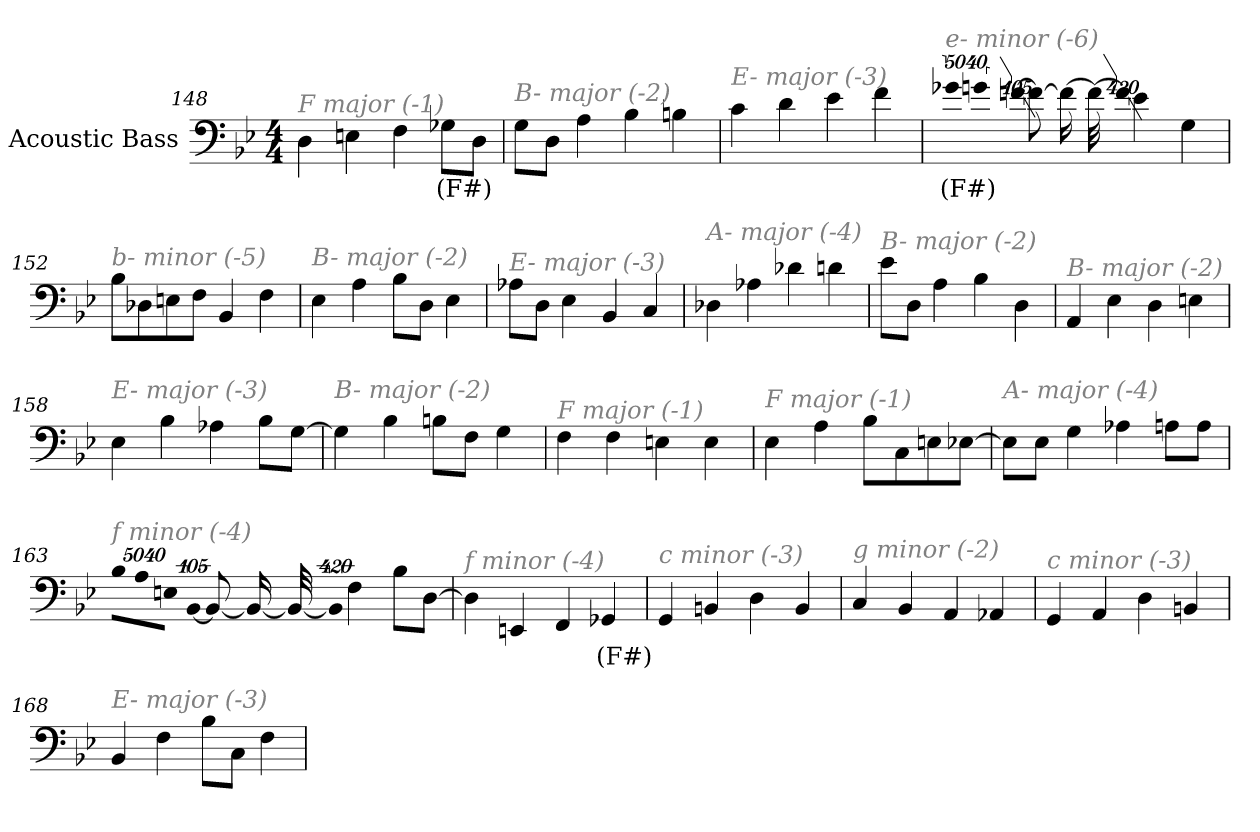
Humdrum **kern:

**kern	**text
*part1	*part1
*staff1	*staff1
*I"Acoustic Bass	*
*clefF4	*
*ITrd7c12	*
*k[b-e-]	*
*B-:	*
*M4/4	*
=148	=148
!LO:TX:i:color=#808080:t=F major (-1)	!
4DD	.
4EEn	.
4FF	.
8GG-XiL	(F#)
8DDJ	.
=149	=149
!LO:TX:i:color=#808080:t=B- major (-2)	!
8GGL	.
8DDJ	.
4AA	.
4BB-	.
4BBn	.
=150	=150
!LO:TX:i:color=#808080:t=E- major (-3)	!
4C	.
4D	.
4E-	.
4F	.
=151	=151
!LO:N:vis=8	!
!LO:TX:i:color=#808080:t=e- minor (-6)	!
40320%3347G-Xi	(F#)
!LO:N:vis=4	!
20160%3347G	.
!LO:N:vis=1024	!
[13440%13Fn	.
8F_	.
16F_	.
32F_	.
!LO:N:vis=1024%31	!
13440%407F]	.
4E-	.
4GG	.
=152	=152
!LO:TX:i:color=#808080:t=b- minor (-5)	!
8BB-L	.
8DD-X	.
8EEn	.
8FFJ	.
4BBB-	.
4FF	.
=153	=153
!LO:TX:i:color=#808080:t=B- major (-2)	!
4EE-	.
4AA	.
8BB-L	.
8DDJ	.
4EE-	.
=154	=154
!LO:TX:i:color=#808080:t=E- major (-3)	!
8AA-XL	.
8DDJ	.
4EE-	.
4BBB-	.
4CC	.
=155	=155
!LO:TX:i:color=#808080:t=A- major (-4)	!
4DD-X	.
4AA-X	.
4D-X	.
4Dn	.
=156	=156
!LO:TX:i:color=#808080:t=B- major (-2)	!
8E-L	.
8DDJ	.
4AA	.
4BB-	.
4DD	.
=157	=157
!LO:TX:i:color=#808080:t=B- major (-2)	!
4AAA	.
4EE-	.
4DD	.
4EEn	.
=158	=158
!LO:TX:i:color=#808080:t=E- major (-3)	!
4EE-	.
4BB-	.
4AA-X	.
8BB-L	.
[8GGJ	.
=159	=159
!LO:TX:i:color=#808080:t=B- major (-2)	!
4GG]	.
4BB-	.
8BBnL	.
8FFJ	.
4GG	.
=160	=160
!LO:TX:i:color=#808080:t=F major (-1)	!
4FF	.
4FF	.
4EEn	.
4EE	.
=161	=161
!LO:TX:i:color=#808080:t=F major (-1)	!
4EE-	.
4AA	.
8BB-L	.
8CC	.
8EEn	.
[8EE-XJ	.
=162	=162
!LO:TX:i:color=#808080:t=A- major (-4)	!
8EE-L]	.
8EE-J	.
4GG	.
4AA-X	.
8AAnL	.
8AAJ	.
=163	=163
!LO:TX:i:color=#808080:t=f minor (-4)	!
!LO:N:vis=8	!
40320%3347BB-L	.
!LO:N:vis=8	!
40320%3347AA	.
!LO:N:vis=8	!
40320%3347EEnJ	.
!LO:N:vis=1024	!
[13440%13BBB-	.
8BBB-_	.
16BBB-_	.
32BBB-_	.
!LO:N:vis=1024%31	!
13440%407BBB-]	.
4FF	.
8BB-L	.
[8DDJ	.
=164	=164
!LO:TX:i:color=#808080:t=f minor (-4)	!
4DD]	.
4EEEn	.
4FFF	.
4GGG-Xi	(F#)
=165	=165
!LO:TX:i:color=#808080:t=c minor (-3)	!
4GGG	.
4BBBn	.
4DD	.
4BBB	.
=166	=166
!LO:TX:i:color=#808080:t=g minor (-2)	!
4CC	.
4BBB-	.
4AAA	.
4AAA-X	.
=167	=167
!LO:TX:i:color=#808080:t=c minor (-3)	!
4GGG	.
4AAA	.
4DD	.
4BBBn	.
=168	=168
!LO:TX:i:color=#808080:t=E- major (-3)	!
4BBB-	.
4FF	.
8BB-L	.
8CCJ	.
4FF	.
=	=
*-	*-
